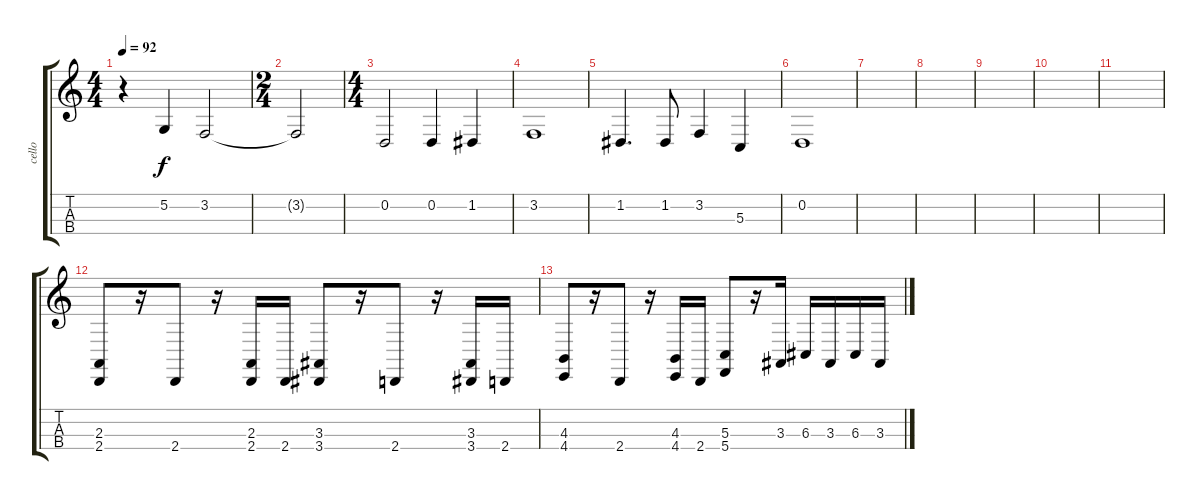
\track ("cello " "cello ") {instrument cello}
\staff {score tabs}
\tuning (A3 D3 G2 C2) {hide}
\ts (4 4)
\tempo 92
\clef g2
\ks c
r.4{dy f} 5.2.4 3.2.2 |
\ts (2 4)
3.2{t}.2 |
\ts (4 4)
0.2.2 0.2.4 1.2.4 |
3.2.1 |
1.2.4{d} 1.2.8 3.2.4 5.3.4 |
0.2.1 |
|
|
|
|
|
(2.3 2.4).8 r.16 2.4.8 r.16 (2.3 2.4).16 2.4.16 (3.3 3.4).8 r.16 2.4.8 r.16 (3.3 3.4).16 2.4.16 |
(4.3 4.4).8 r.16 2.4.8 r.16 (4.3 4.4).16 2.4.16 (5.3 5.4).8 r.16 3.3.16 6.3.16 3.3.16 6.3.16 3.3.16
